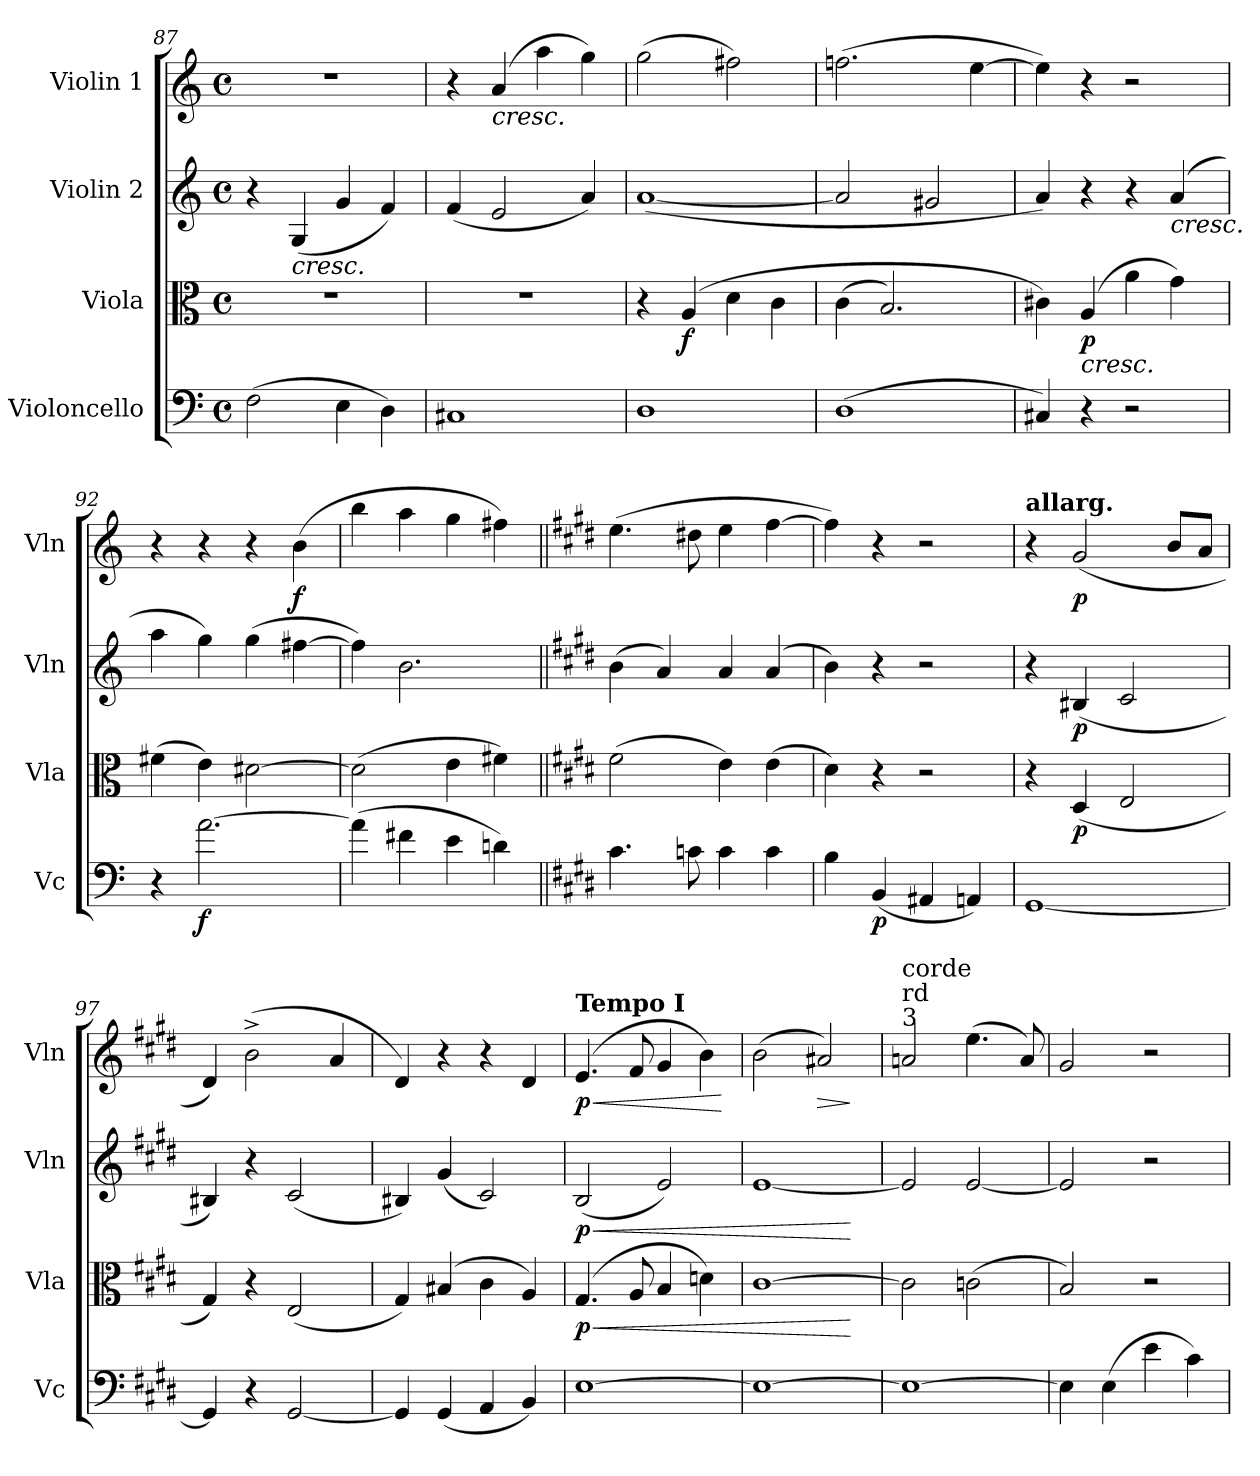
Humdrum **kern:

**kern	**dynam	**kern	**dynam	**kern	**dynam	**kern	**dynam
*part4	*part4	*part3	*part3	*part2	*part2	*part1	*part1
*staff4	*staff4	*staff3	*staff3	*staff2	*staff2	*staff1	*staff1
*I"Violoncello	*	*I"Viola	*	*I"Violin 2	*	*I"Violin 1	*
*I'Vc	*	*I'Vla	*	*I'Vln	*	*I'Vln	*
*clefF4	*	*clefC3	*	*clefG2	*	*clefG2	*
*k[]	*	*k[]	*	*k[]	*	*k[]	*
*M4/4	*	*M4/4	*	*M4/4	*	*M4/4	*
*met(c)	*	*met(c)	*	*met(c)	*	*met(c)	*
=87	=87	=87	=87	=87	=87	=87	=87
(2F\	.	1r	.	4r	.	1r	.
!	!	!	!	!LO:TX:b:i:t=cresc.	!	!	!
.	.	.	.	(4G/	.	.	.
4E\	.	.	.	4g/	.	.	.
4D\)	.	.	.	4f/)	.	.	.
!!LO:LB:g=z
=88	=88	=88	=88	=88	=88	=88	=88
1C#X	.	1r	.	(4f/	.	4r	.
!	!	!	!	!	!	!LO:TX:b:i:t=cresc.	!
.	.	.	.	2e/	.	(4a/	.
.	.	.	.	.	.	4aa\	.
.	.	.	.	4a/)	.	4gg\)	.
=89	=89	=89	=89	=89	=89	=89	=89
1D	.	4r	.	([1a	.	(2gg\	.
!	!	!	!LO:DY:b	!	!	!	!
.	.	(4A/	f	.	.	.	.
.	.	4d\	.	.	.	2ff#X\)	.
.	.	4c\	.	.	.	.	.
=90	=90	=90	=90	=90	=90	=90	=90
(1D	.	(4c\	.	2a/]	.	(2.ffn\	.
.	.	2.B/)	.	.	.	.	.
.	.	.	.	2g#X/	.	.	.
.	.	.	.	.	.	[4ee\	.
=91	=91	=91	=91	=91	=91	=91	=91
4C#X/)	.	4c#X\)	.	4a/)	.	4ee\])	.
!	!	!LO:TX:b:i:t=cresc.	!	!	!	!	!
!	!	!	!LO:DY:b	!	!	!	!
4r	.	(4A/	p	4r	.	4r	.
2r	.	4a\	.	4r	.	2r	.
!	!	!	!	!LO:TX:b:i:t=cresc.	!	!	!
.	.	4g\)	.	(>4a/	.	.	.
=92	=92	=92	=92	=92	=92	=92	=92
4r	.	(4f#X\	.	4aa\	.	4r	.
!	!LO:DY:b	!	!	!	!	!	!
[2.a\	f	4e\)	.	4gg\)	.	4r	.
.	.	[2d#X\	.	(4gg\	.	4r	.
!	!	!	!	!	!	!	!LO:DY:b
.	.	.	.	[4ff#X\	.	(4b\	f
=93	=93	=93	=93	=93	=93	=93	=93
(4a\]	.	(2d#\]	.	4ff#\])	.	4bb\	.
4f#X\	.	.	.	2.b\	.	4aa\	.
4e\	.	4e\	.	.	.	4gg\	.
4dn\)	.	4f#X\)	.	.	.	4ff#X\)	.
!!LO:LB:g=z
=94||	=94||	=94||	=94||	=94||	=94||	=94||	=94||
*k[f#c#g#d#]	*	*k[f#c#g#d#]	*	*k[f#c#g#d#]	*	*k[f#c#g#d#]	*
4.c#\	.	(2f#\	.	(4b\	.	(4.ee\	.
.	.	.	.	4a/)	.	.	.
8cn\	.	.	.	.	.	8dd#X\	.
4c\	.	4e\)	.	4a/	.	4ee\	.
4c\	.	(4e\	.	(<4a/	.	[4ff#\	.
=95	=95	=95	=95	=95	=95	=95	=95
4B\	.	4d#\)	.	4b\)	.	4ff#\])	.
!	!LO:DY:b	!	!	!	!	!	!
(4BB/	p	4r	.	4r	.	4r	.
4AA#X/	.	2r	.	2r	.	2r	.
4AAn/)	.	.	.	.	.	.	.
=96	=96	=96	=96	=96	=96	=96	=96
!	!	!	!	!	!	!LO:TX:a:B:t=allarg.	!
[1GG#	.	4r	.	4r	.	4r	.
!	!	!	!LO:DY:b	!	!LO:DY:b	!	!LO:DY:b
.	.	(4D#/	p	(4B#X/	p	(2g#/	p
.	.	2E/	.	2c#/	.	.	.
.	.	.	.	.	.	8b/L	.
.	.	.	.	.	.	8a/J	.
=97	=97	=97	=97	=97	=97	=97	=97
4GG#/]	.	4G#/)	.	4B#X/)	.	4d#/)	.
4r	.	4r	.	4r	.	(2b^\	.
[2GG#/	.	(2E/	.	(2c#/	.	.	.
.	.	.	.	.	.	4a/	.
=98	=98	=98	=98	=98	=98	=98	=98
4GG#/]	.	4G#/)	.	4B#X/)	.	4d#/)	.
(4GG#/	.	(4B#X/	.	(4g#/	.	4r	.
4AA/	.	4c#\	.	2c#/)	.	4r	.
4BB/)	.	4A/)	.	.	.	4d#/	.
!!LO:LB:g=z
=99	=99	=99	=99	=99	=99	=99	=99
!	!	!	!	!	!	!LO:TX:a:B:t=Tempo I	!
!	!	!	!LO:HP:b	!	!LO:HP:b	!	!LO:HP:b
!	!	!	!LO:DY:n=1:b	!	!LO:DY:n=1:b	!	!LO:DY:n=1:b
[1E	.	(4.G#/	< p	(2B/	< p	(4.e/	< p
.	.	8A/	.	.	.	8f#/	.
.	.	4B/	.	2e/)	.	4g#/	.
.	.	4dn\)	.	.	.	4b\)	.
.	.	.	.	.	.	.	[
=100	=100	=100	=100	=100	=100	=100	=100
*	*	*^	*	*^	*	*	*
1E_	.	[1c#	2ryy	.	[1e	2ryy	.	(2b\	.
!	!	!	!	!	!	!	!	!	!LO:HP:b
.	.	.	2ryy	.	.	2ryy	.	2a#X/)	>
*	*	*v	*v	*	*	*	*	*	*
*	*	*	*	*v	*v	*	*	*
.	.	.	[	.	[	.	]
=101	=101	=101	=101	=101	=101	=101	=101
!	!	!	!	!	!	!LO:TX:a:t=3	!
!	!	!	!	!	!	!LO:TX:a:t=rd	!
!	!	!	!	!	!	!LO:TX:a:t=corde	!
1E_	.	2c#\]	.	2e/]	.	2an/	.
.	.	(2cn\	.	[2e/	.	(4.ee\	.
.	.	.	.	.	.	8a/)	.
=102	=102	=102	=102	=102	=102	=102	=102
4E\]	.	2B/)	.	2e/]	.	2g#/	.
(4E\	.	.	.	.	.	.	.
4e\	.	2r	.	2r	.	2r	.
4c#\)	.	.	.	.	.	.	.
=	=	=	=	=	=	=	=
*-	*-	*-	*-	*-	*-	*-	*-
